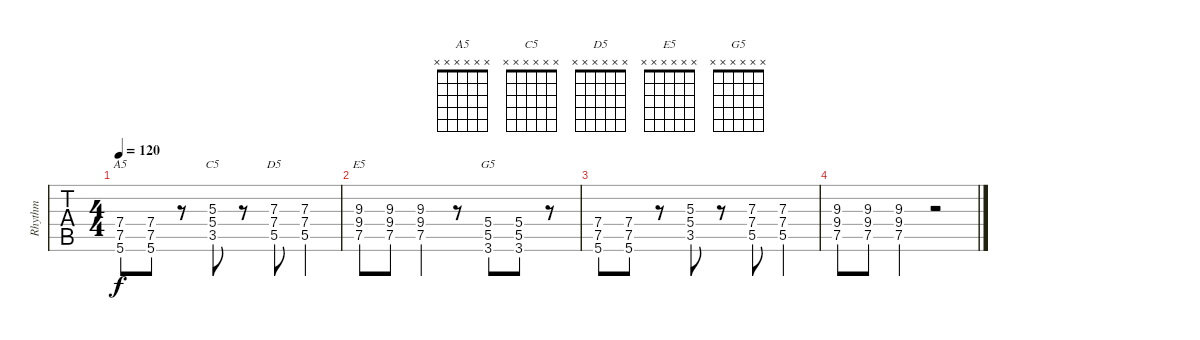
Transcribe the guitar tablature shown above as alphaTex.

\track ("Rhythm" "Rhythm") {instrument distortionguitar}
\staff {tabs}
\tuning (E4 B3 G3 D3 A2 E2) {hide}
\chord ("A5" x x x x x x)
\chord ("C5" x x x x x x)
\chord ("D5" x x x x x x)
\chord ("E5" x x x x x x)
\chord ("G5" x x x x x x)
\ts (4 4)
\tempo 120
\clef g2
\ks c
(7.4 7.5 5.6).8{ch "A5" dy f} (7.4 7.5 5.6).8 r.8 (5.3 5.4 3.5).8{ch "C5"} r.8 (7.3 7.4 5.5).8{ch "D5"} (7.3 7.4 5.5).4 |
(9.3 9.4 7.5).8{ch "E5"} (9.3 9.4 7.5).8 (9.3 9.4 7.5).4 r.8 (5.4 5.5 3.6).8{ch "G5" beam merge} (5.4 5.5 3.6).8 r.8 |
(7.4 7.5 5.6).8 (7.4 7.5 5.6).8 r.8 (5.3 5.4 3.5).8 r.8 (7.3 7.4 5.5).8 (7.3 7.4 5.5).4 |
(9.3 9.4 7.5).8 (9.3 9.4 7.5).8 (9.3 9.4 7.5).4 r.2
